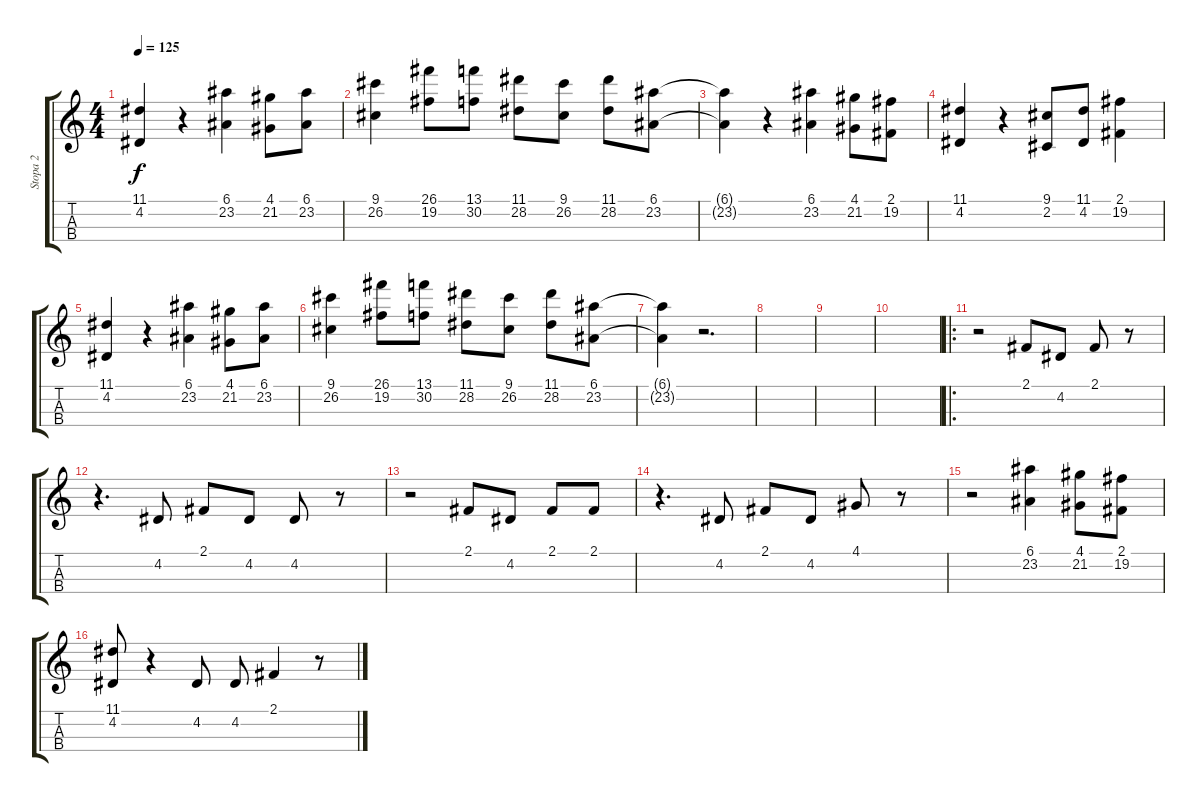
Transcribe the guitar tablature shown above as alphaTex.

\track ("Stopa 2" "Stopa 2") {instrument brightacousticpiano}
\staff {score tabs}
\tuning (E4 B3 G3 D3) {hide}
\ts (4 4)
\tempo 125
\clef g2
\ks c
(11.1 4.2).4{dy f} r.4 (6.1 23.2).4 (4.1 21.2).8 (6.1 23.2).8 |
(9.1 26.2).4 (26.1 19.2).8 (13.1 30.2).8 (11.1 28.2).8 (9.1 26.2).8 (11.1 28.2).8 (6.1 23.2).8 |
(6.1{t} 23.2{t}).4 r.4 (6.1 23.2).4 (4.1 21.2).8 (2.1 19.2).8 |
(11.1 4.2).4 r.4 (9.1 2.2).8 (11.1 4.2).8 (2.1 19.2).4 |
(11.1 4.2).4 r.4 (6.1 23.2).4 (4.1 21.2).8 (6.1 23.2).8 |
(9.1 26.2).4 (26.1 19.2).8 (13.1 30.2).8 (11.1 28.2).8 (9.1 26.2).8 (11.1 28.2).8 (6.1 23.2).8 |
(6.1{t} 23.2{t}).4 r.2{d} |
|
|
|
\ro
r.2 2.1.8 4.2.8 2.1.8 r.8 |
r.4{d} 4.2.8 2.1.8 4.2.8 4.2.8 r.8 |
r.2 2.1.8 4.2.8 2.1.8 2.1.8 |
r.4{d} 4.2.8 2.1.8 4.2.8 4.1.8 r.8 |
r.2 (6.1 23.2).4 (4.1 21.2).8 (2.1 19.2).8 |
(11.1 4.2).8 r.4 4.2.8 4.2.8 2.1.4 r.8
